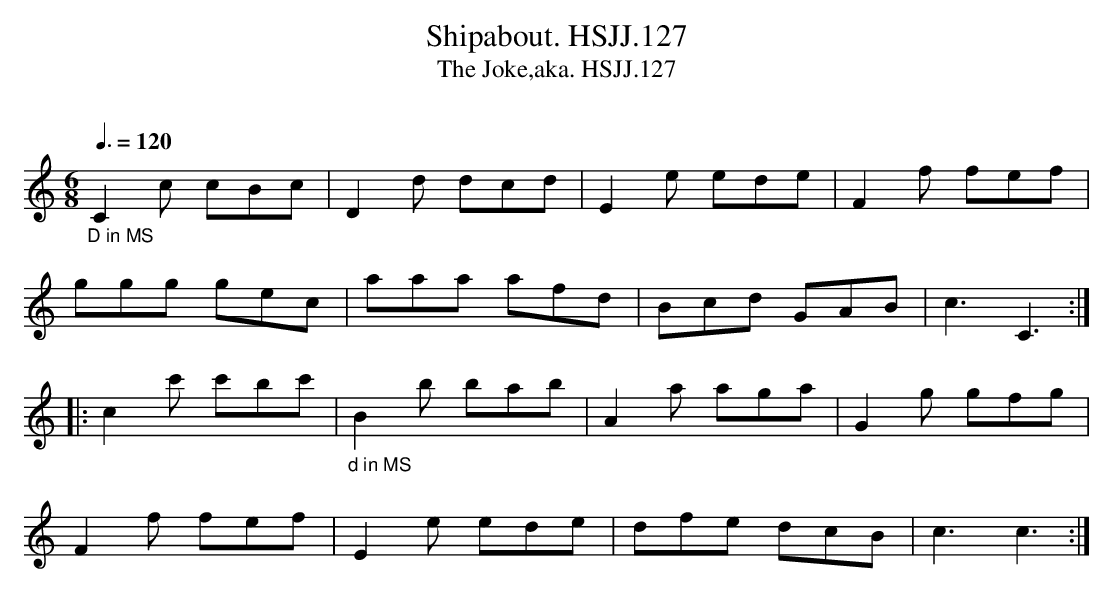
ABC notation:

X:1
T:Shipabout. HSJJ.127
T:Joke,aka. HSJJ.127, The
M:6/8
L:1/8
Q:3/8=120
O:
K:C
"_D in MS"C2c cBc|D2d dcd|E2e ede|F2f fef|
ggg gec|aaa afd|Bcd GAB|c3C3:|
|:c2c' c'bc'|"_d in MS"B2b bab|A2a aga|G2g gfg|
F2f fef|E2e ede|dfe dcB|c3c3:|
